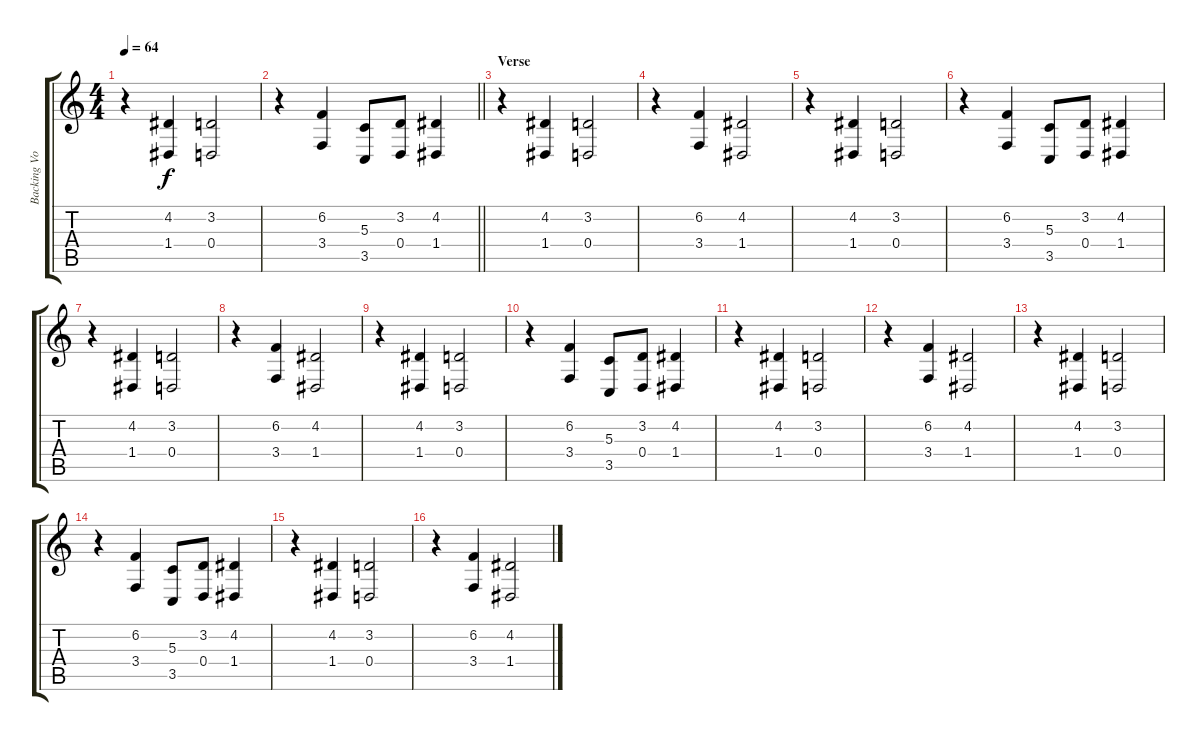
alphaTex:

\track ("Backing Vocals" "Backing Vo") {instrument choiraahs}
\staff {score tabs}
\tuning (E4 B3 G3 D3 A2 D2) {hide}
\ts (4 4)
\tempo 64
\clef g2
\ks c
r.4{dy f} (4.2 1.4).4 (3.2 0.4).2 |
\barLineRight lightlight
r.4 (6.2 3.4).4 (5.3 3.5).8 (3.2 0.4).8 (4.2 1.4).4 |
\section ("" "Verse")
r.4 (4.2 1.4).4 (3.2 0.4).2 |
r.4 (6.2 3.4).4 (4.2 1.4).2 |
r.4 (4.2 1.4).4 (3.2 0.4).2 |
r.4 (6.2 3.4).4 (5.3 3.5).8 (3.2 0.4).8 (4.2 1.4).4 |
r.4 (4.2 1.4).4 (3.2 0.4).2 |
r.4 (6.2 3.4).4 (4.2 1.4).2 |
r.4 (4.2 1.4).4 (3.2 0.4).2 |
r.4 (6.2 3.4).4 (5.3 3.5).8 (3.2 0.4).8 (4.2 1.4).4 |
r.4 (4.2 1.4).4 (3.2 0.4).2 |
r.4 (6.2 3.4).4 (4.2 1.4).2 |
r.4 (4.2 1.4).4 (3.2 0.4).2 |
r.4 (6.2 3.4).4 (5.3 3.5).8 (3.2 0.4).8 (4.2 1.4).4 |
r.4 (4.2 1.4).4 (3.2 0.4).2 |
r.4 (6.2 3.4).4 (4.2 1.4).2
